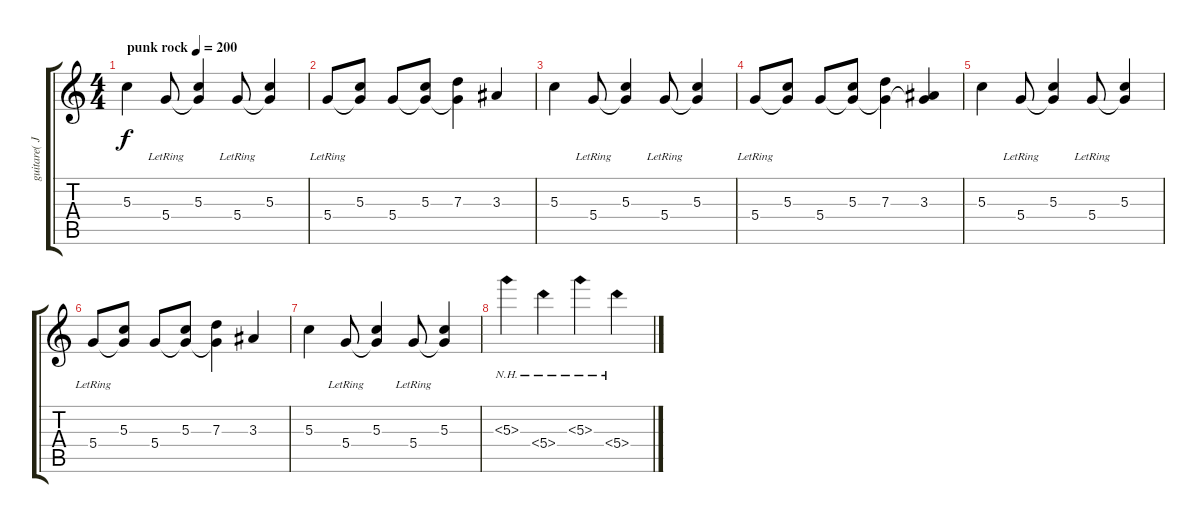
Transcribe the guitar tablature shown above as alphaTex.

\track ("guitare( Jake )" "guitare( J") {instrument distortionguitar}
\staff {score tabs}
\tuning (E4 B3 G3 D3 A2 E2) {hide}
\ts (4 4)
\tempo (200 "punk rock")
\clef g2
\ks c
5.3.4{dy f instrument distortionguitar} 5.4{lr}.8 (5.3 5.4{t}).4 5.4{lr}.8 (5.3 5.4{t}).4 |
5.4{lr}.8 (5.3 5.4{t}).8 5.4.8 (5.3 5.4{t}).8 (7.3 5.4{t}).4 3.3.4 |
5.3.4 5.4{lr}.8 (5.3 5.4{t}).4 5.4{lr}.8 (5.3 5.4{t}).4 |
5.4{lr}.8 (5.3 5.4{t}).8 5.4.8 (5.3 5.4{t}).8 (7.3 5.4{t}).4 (3.3 5.4{t}).4 |
5.3.4 5.4{lr}.8 (5.3 5.4{t}).4 5.4{lr}.8 (5.3 5.4{t}).4 |
5.4{lr}.8 (5.3 5.4{t}).8 5.4.8 (5.3 5.4{t}).8 (7.3 5.4{t}).4 3.3.4 |
5.3.4 5.4{lr}.8 (5.3 5.4{t}).4 5.4{lr}.8 (5.3 5.4{t}).4 |
5.3{nh}.4 5.4{nh}.4 5.3{nh}.4 5.4{nh}.4
